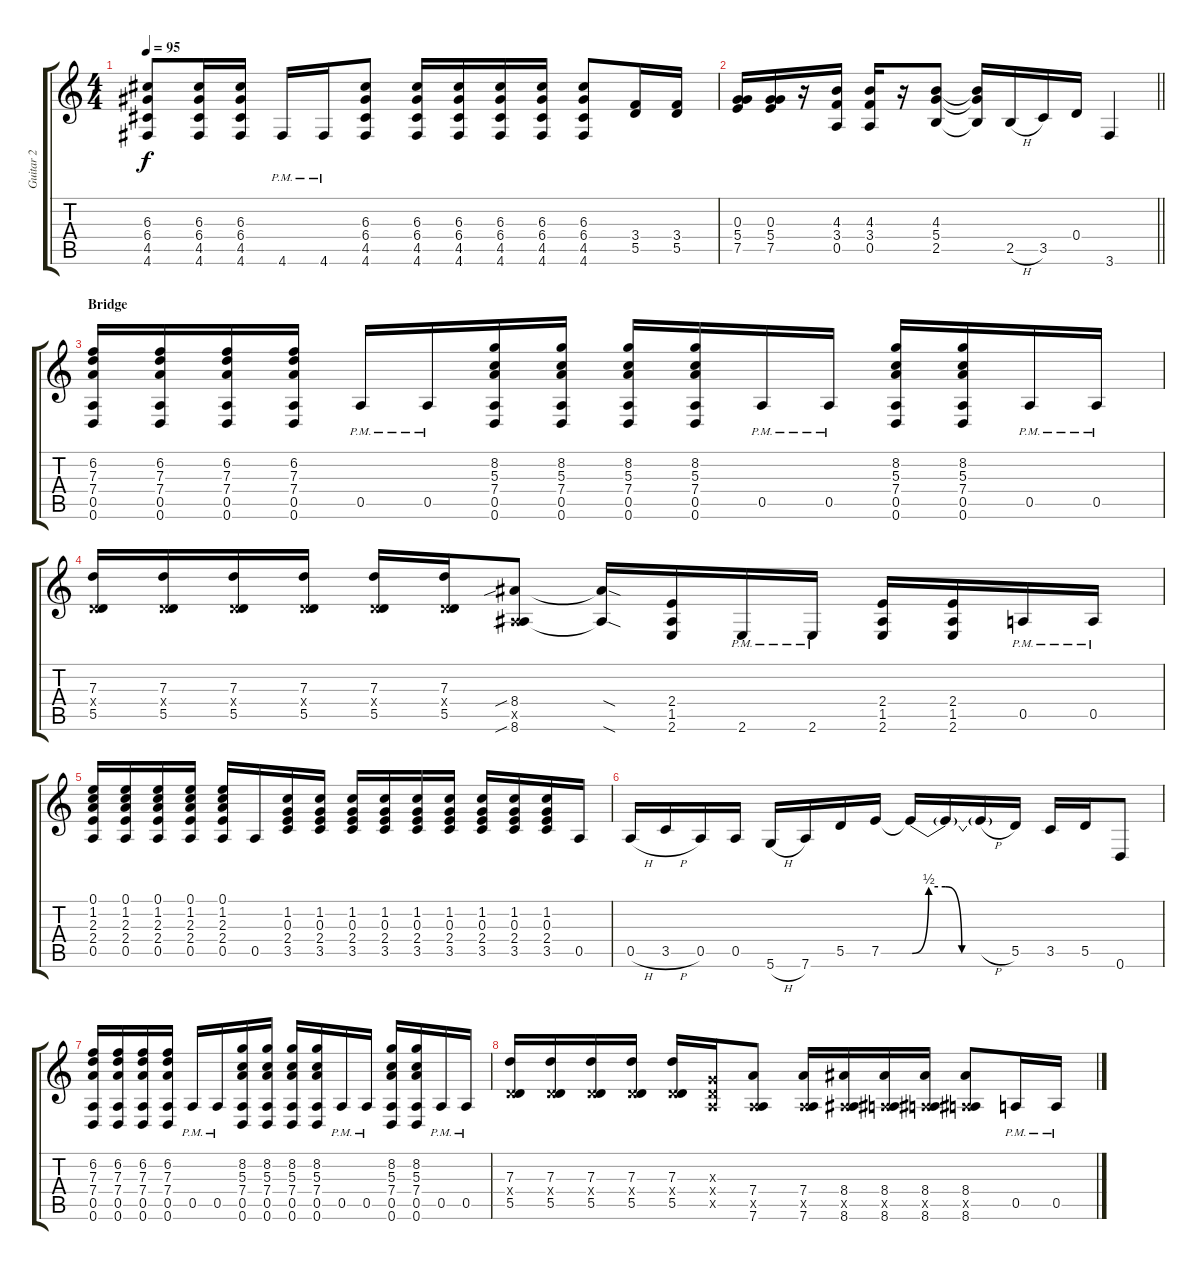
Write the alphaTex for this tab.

\track ("Guitar 2" "Guitar 2") {instrument distortionguitar}
\staff {score tabs}
\tuning (E4 B3 G3 D3 A2 D2) {hide}
\ts (4 4)
\tempo 95
\clef g2
\ks c
(6.3 6.4 4.5 4.6).8{dy f} (6.3 6.4 4.5 4.6).16 (6.3 6.4 4.5 4.6).16 4.6{pm}.16 4.6{pm}.16 (6.3 6.4 4.5 4.6).8 (6.3 6.4 4.5 4.6).16 (6.3 6.4 4.5 4.6).16 (6.3 6.4 4.5 4.6).16 (6.3 6.4 4.5 4.6).16 (6.3 6.4 4.5 4.6).8 (3.4 5.5).16 (3.4 5.5).16 |
\barLineRight lightlight
(0.3 5.4 7.5).16 (0.3 5.4 7.5).16 r.16 (4.3 3.4 0.5).16 (4.3 3.4 0.5).16 r.16 (4.3 5.4 2.5).8 (4.3{t} 5.4{t} 2.5{t}).16 2.5{h}.16 3.5.16 0.4.16 3.6.4 |
\section ("" "Bridge")
(6.2 7.3 7.4 0.5 0.6).16{volume 16} (6.2 7.3 7.4 0.5 0.6).16 (6.2 7.3 7.4 0.5 0.6).16 (6.2 7.3 7.4 0.5 0.6).16 0.5{pm}.16 0.5{pm}.16 (8.2 5.3 7.4 0.5 0.6).16 (8.2 5.3 7.4 0.5 0.6).16 (8.2 5.3 7.4 0.5 0.6).16 (8.2 5.3 7.4 0.5 0.6).16 0.5{pm}.16 0.5{pm}.16 (8.2 5.3 7.4 0.5 0.6).16 (8.2 5.3 7.4 0.5 0.6).16 0.5{pm}.16 0.5{pm}.16 |
(7.3 0.4{x} 5.5).16 (7.3 0.4{x} 5.5).16 (7.3 0.4{x} 5.5).16 (7.3 0.4{x} 5.5).16 (7.3 0.4{x} 5.5).16 (7.3 0.4{x} 5.5).16 (8.4{sib} 0.5{x} 8.6{sib}).8 (8.4{sod t} 8.6{sod t}).16 (2.4 1.5 2.6).16 2.6{pm}.16 2.6{pm}.16 (2.4 1.5 2.6).16 (2.4 1.5 2.6).16 0.5{pm}.16 0.5{pm}.16 |
(0.1 1.2 2.3 2.4 0.5).16 (0.1 1.2 2.3 2.4 0.5).16 (0.1 1.2 2.3 2.4 0.5).16 (0.1 1.2 2.3 2.4 0.5).16 (0.1 1.2 2.3 2.4 0.5).16 0.5.16 (1.2 0.3 2.4 3.5).16 (1.2 0.3 2.4 3.5).16 (1.2 0.3 2.4 3.5).16 (1.2 0.3 2.4 3.5).16 (1.2 0.3 2.4 3.5).16 (1.2 0.3 2.4 3.5).16 (1.2 0.3 2.4 3.5).16 (1.2 0.3 2.4 3.5).16 (1.2 0.3 2.4 3.5).16 0.5.16 |
0.5{h}.16 3.5{h}.16 0.5.16 0.5.16 5.6{h}.16 7.6.16 5.5.16 7.5.16 7.5{be (custom 0 0 10 2 20 2 30 0 60 0) t}.16 7.5{t}.16 7.5{h t}.16 5.5.16 3.5.16 5.5.16 0.6.8 |
(6.2 7.3 7.4 0.5 0.6).16{volume 16} (6.2 7.3 7.4 0.5 0.6).16 (6.2 7.3 7.4 0.5 0.6).16 (6.2 7.3 7.4 0.5 0.6).16 0.5{pm}.16 0.5{pm}.16 (8.2 5.3 7.4 0.5 0.6).16 (8.2 5.3 7.4 0.5 0.6).16 (8.2 5.3 7.4 0.5 0.6).16 (8.2 5.3 7.4 0.5 0.6).16 0.5{pm}.16 0.5{pm}.16 (8.2 5.3 7.4 0.5 0.6).16 (8.2 5.3 7.4 0.5 0.6).16 0.5{pm}.16 0.5{pm}.16 |
(7.3 0.4{x} 5.5).16 (7.3 0.4{x} 5.5).16 (7.3 0.4{x} 5.5).16 (7.3 0.4{x} 5.5).16 (7.3 0.4{x} 5.5).16 (0.3{x} 0.4{x} 0.5{x}).16 (7.4 0.5{x} 7.6).8 (7.4 0.5{x} 7.6).16 (8.4 0.5{x} 8.6).16 (8.4 0.5{x} 8.6).16 (8.4 0.5{x} 8.6).16 (8.4 0.5{x} 8.6).8 0.5{pm}.16 0.5{pm}.16
